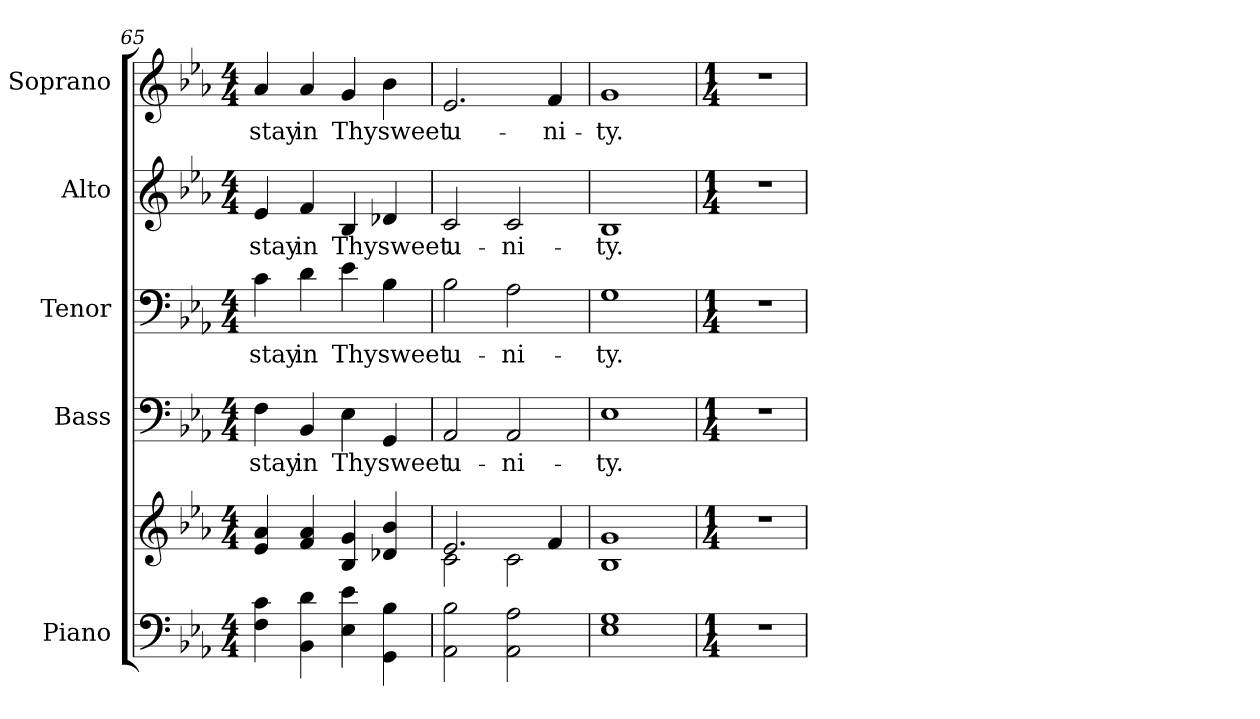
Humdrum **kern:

**kern	**kern	**kern	**text	**kern	**text	**kern	**text	**kern	**text
*part5	*part5	*part4	*part4	*part3	*part3	*part2	*part2	*part1	*part1
*staff6	*staff5	*staff4	*staff4	*staff3	*staff3	*staff2	*staff2	*staff1	*staff1
*I"Piano	*	*I"Bass	*	*I"Tenor	*	*I"Alto	*	*I"Soprano	*
*I'Pno.	*	*I'B.	*	*I'T.	*	*I'A.	*	*I'S.	*
!!LO:PB:g=z
*clefF4	*clefG2	*clefF4	*	*clefF4	*	*clefG2	*	*clefG2	*
*k[b-e-a-]	*k[b-e-a-]	*k[b-e-a-]	*	*k[b-e-a-]	*	*k[b-e-a-]	*	*k[b-e-a-]	*
*E-:	*E-:	*E-:	*	*E-:	*	*E-:	*	*E-:	*
*M4/4	*M4/4	*M4/4	*	*M4/4	*	*M4/4	*	*M4/4	*
=65	=65	=65	=65	=65	=65	=65	=65	=65	=65
!	!	!	!LO:LY:b:color=#000000	!	!	!	!	!	!
!	!	!	!	!	!LO:LY:b:color=#000000	!	!	!	!
!	!	!	!	!	!	!	!LO:LY:b:color=#000000	!	!
!	!	!	!	!	!	!	!	!	!LO:LY:b:color=#000000
4Fi\ 4ci	4e-i/ 4a-i	4Fi\	stay	4ci\	stay	4e-i/	stay	4a-i/	stay
!	!	!	!LO:LY:b:color=#000000	!	!	!	!	!	!
!	!	!	!	!	!LO:LY:b:color=#000000	!	!	!	!
!	!	!	!	!	!	!	!LO:LY:b:color=#000000	!	!
!	!	!	!	!	!	!	!	!	!LO:LY:b:color=#000000
4BB-i\ 4di	4fi/ 4a-i	4BB-i/	in	4di\	in	4fi/	in	4a-i/	in
!	!	!	!LO:LY:b:color=#000000	!	!	!	!	!	!
!	!	!	!	!	!LO:LY:b:color=#000000	!	!	!	!
!	!	!	!	!	!	!	!LO:LY:b:color=#000000	!	!
!	!	!	!	!	!	!	!	!	!LO:LY:b:color=#000000
4E-i\ 4e-i	4B-i/ 4gi	4E-i\	Thy	4e-i\	Thy	4B-i/	Thy	4gi/	Thy
!	!	!	!LO:LY:b:color=#000000	!	!	!	!	!	!
!	!	!	!	!	!LO:LY:b:color=#000000	!	!	!	!
!	!	!	!	!	!	!	!LO:LY:b:color=#000000	!	!
!	!	!	!	!	!	!	!	!	!LO:LY:b:color=#000000
4GGi\ 4B-i	4d-Xi/ 4b-i	4GGi/	sweet	4B-i\	sweet	4d-Xi/	sweet	4b-i\	sweet
=66	=66	=66	=66	=66	=66	=66	=66	=66	=66
*	*^	*	*	*	*	*	*	*	*
!	!	!	!	!LO:LY:b:color=#000000	!	!	!	!	!	!
!	!	!	!	!	!	!LO:LY:b:color=#000000	!	!	!	!
!	!	!	!	!	!	!	!	!LO:LY:b:color=#000000	!	!
!	!	!	!	!	!	!	!	!	!	!LO:LY:b:color=#000000
2AA-i\ 2B-i	2.e-i/	2ci\	2AA-i/	u-	2B-i\	u-	2ci/	u-	2.e-i/	u-
!	!	!	!	!LO:LY:b:color=#000000	!	!	!	!	!	!
!	!	!	!	!	!	!LO:LY:b:color=#000000	!	!	!	!
!	!	!	!	!	!	!	!	!LO:LY:b:color=#000000	!	!
2AA-i\ 2A-i	.	2ci\	2AA-i/	-ni-	2A-i\	-ni-	2ci/	-ni-	.	.
!	!	!	!	!	!	!	!	!	!	!LO:LY:b:color=#000000
.	4fi/	.	.	.	.	.	.	.	4fi/	-ni-
*	*v	*v	*	*	*	*	*	*	*	*
=67	=67	=67	=67	=67	=67	=67	=67	=67	=67
!	!	!	!LO:LY:b:color=#000000	!	!	!	!	!	!
!	!	!	!	!	!LO:LY:b:color=#000000	!	!	!	!
!	!	!	!	!	!	!	!LO:LY:b:color=#000000	!	!
!	!	!	!	!	!	!	!	!	!LO:LY:b:color=#000000
1E-i 1Gi	1B-i 1gi	1E-i	-ty.	1Gi	-ty.	1B-i	-ty.	1gi	-ty.
!!LO:PB:g=z
=68	=68	=68	=68	=68	=68	=68	=68	=68	=68
*M1/4	*M1/4	*M1/4	*	*M1/4	*	*M1/4	*	*M1/4	*
!LO:N:vis=1	!LO:N:vis=1	!LO:N:vis=1	!	!LO:N:vis=1	!	!LO:N:vis=1	!	!LO:N:vis=1	!
4r	4r	4r	.	4r	.	4r	.	4r	.
=	=	=	=	=	=	=	=	=	=
*-	*-	*-	*-	*-	*-	*-	*-	*-	*-
